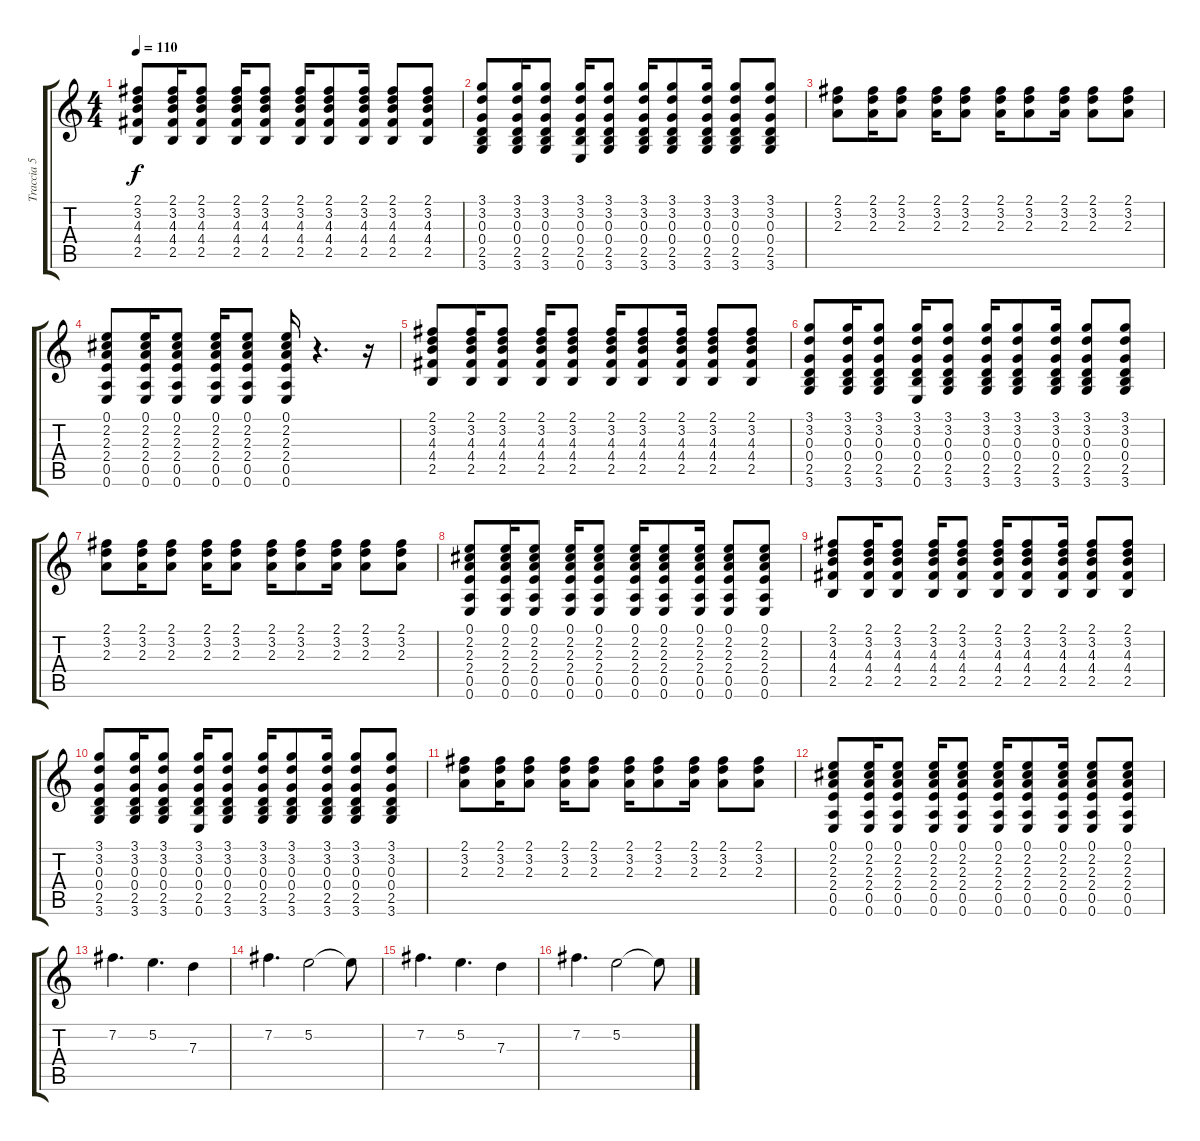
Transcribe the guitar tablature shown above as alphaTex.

\track ("Traccia 5" "Traccia 5") {instrument overdrivenguitar}
\staff {score tabs}
\tuning (E4 B3 G3 D3 A2 E2) {hide}
\ts (4 4)
\tempo 110
\clef g2
\ks c
(2.1 3.2 4.3 4.4 2.5).8{dy f} (2.1 3.2 4.3 4.4 2.5).16 (2.1 3.2 4.3 4.4 2.5).8 (2.1 3.2 4.3 4.4 2.5).16 (2.1 3.2 4.3 4.4 2.5).8 (2.1 3.2 4.3 4.4 2.5).16 (2.1 3.2 4.3 4.4 2.5).8 (2.1 3.2 4.3 4.4 2.5).16 (2.1 3.2 4.3 4.4 2.5).8 (2.1 3.2 4.3 4.4 2.5).8 |
(3.1 3.2 0.3 0.4 2.5 3.6).8 (3.1 3.2 0.3 0.4 2.5 3.6).16 (3.1 3.2 0.3 0.4 2.5 3.6).8 (3.1 3.2 0.3 0.4 2.5 0.6).16 (3.1 3.2 0.3 0.4 2.5 3.6).8 (3.1 3.2 0.3 0.4 2.5 3.6).16 (3.1 3.2 0.3 0.4 2.5 3.6).8 (3.1 3.2 0.3 0.4 2.5 3.6).16 (3.1 3.2 0.3 0.4 2.5 3.6).8 (3.1 3.2 0.3 0.4 2.5 3.6).8 |
(2.1 3.2 2.3).8 (2.1 3.2 2.3).16 (2.1 3.2 2.3).8 (2.1 3.2 2.3).16 (2.1 3.2 2.3).8 (2.1 3.2 2.3).16 (2.1 3.2 2.3).8 (2.1 3.2 2.3).16 (2.1 3.2 2.3).8 (2.1 3.2 2.3).8 |
(0.1 2.2 2.3 2.4 0.5 0.6).8 (0.1 2.2 2.3 2.4 0.5 0.6).16 (0.1 2.2 2.3 2.4 0.5 0.6).8 (0.1 2.2 2.3 2.4 0.5 0.6).16 (0.1 2.2 2.3 2.4 0.5 0.6).8 (0.1 2.2 2.3 2.4 0.5 0.6).16 r.4{d} r.16 |
(2.1 3.2 4.3 4.4 2.5).8 (2.1 3.2 4.3 4.4 2.5).16 (2.1 3.2 4.3 4.4 2.5).8 (2.1 3.2 4.3 4.4 2.5).16 (2.1 3.2 4.3 4.4 2.5).8 (2.1 3.2 4.3 4.4 2.5).16 (2.1 3.2 4.3 4.4 2.5).8 (2.1 3.2 4.3 4.4 2.5).16 (2.1 3.2 4.3 4.4 2.5).8 (2.1 3.2 4.3 4.4 2.5).8 |
(3.1 3.2 0.3 0.4 2.5 3.6).8 (3.1 3.2 0.3 0.4 2.5 3.6).16 (3.1 3.2 0.3 0.4 2.5 3.6).8 (3.1 3.2 0.3 0.4 2.5 0.6).16 (3.1 3.2 0.3 0.4 2.5 3.6).8 (3.1 3.2 0.3 0.4 2.5 3.6).16 (3.1 3.2 0.3 0.4 2.5 3.6).8 (3.1 3.2 0.3 0.4 2.5 3.6).16 (3.1 3.2 0.3 0.4 2.5 3.6).8 (3.1 3.2 0.3 0.4 2.5 3.6).8 |
(2.1 3.2 2.3).8 (2.1 3.2 2.3).16 (2.1 3.2 2.3).8 (2.1 3.2 2.3).16 (2.1 3.2 2.3).8 (2.1 3.2 2.3).16 (2.1 3.2 2.3).8 (2.1 3.2 2.3).16 (2.1 3.2 2.3).8 (2.1 3.2 2.3).8 |
(0.1 2.2 2.3 2.4 0.5 0.6).8 (0.1 2.2 2.3 2.4 0.5 0.6).16 (0.1 2.2 2.3 2.4 0.5 0.6).8 (0.1 2.2 2.3 2.4 0.5 0.6).16 (0.1 2.2 2.3 2.4 0.5 0.6).8 (0.1 2.2 2.3 2.4 0.5 0.6).16 (0.1 2.2 2.3 2.4 0.5 0.6).8 (0.1 2.2 2.3 2.4 0.5 0.6).16 (0.1 2.2 2.3 2.4 0.5 0.6).8 (0.1 2.2 2.3 2.4 0.5 0.6).8 |
(2.1 3.2 4.3 4.4 2.5).8 (2.1 3.2 4.3 4.4 2.5).16 (2.1 3.2 4.3 4.4 2.5).8 (2.1 3.2 4.3 4.4 2.5).16 (2.1 3.2 4.3 4.4 2.5).8 (2.1 3.2 4.3 4.4 2.5).16 (2.1 3.2 4.3 4.4 2.5).8 (2.1 3.2 4.3 4.4 2.5).16 (2.1 3.2 4.3 4.4 2.5).8 (2.1 3.2 4.3 4.4 2.5).8 |
(3.1 3.2 0.3 0.4 2.5 3.6).8 (3.1 3.2 0.3 0.4 2.5 3.6).16 (3.1 3.2 0.3 0.4 2.5 3.6).8 (3.1 3.2 0.3 0.4 2.5 0.6).16 (3.1 3.2 0.3 0.4 2.5 3.6).8 (3.1 3.2 0.3 0.4 2.5 3.6).16 (3.1 3.2 0.3 0.4 2.5 3.6).8 (3.1 3.2 0.3 0.4 2.5 3.6).16 (3.1 3.2 0.3 0.4 2.5 3.6).8 (3.1 3.2 0.3 0.4 2.5 3.6).8 |
(2.1 3.2 2.3).8 (2.1 3.2 2.3).16 (2.1 3.2 2.3).8 (2.1 3.2 2.3).16 (2.1 3.2 2.3).8 (2.1 3.2 2.3).16 (2.1 3.2 2.3).8 (2.1 3.2 2.3).16 (2.1 3.2 2.3).8 (2.1 3.2 2.3).8 |
(0.1 2.2 2.3 2.4 0.5 0.6).8 (0.1 2.2 2.3 2.4 0.5 0.6).16 (0.1 2.2 2.3 2.4 0.5 0.6).8 (0.1 2.2 2.3 2.4 0.5 0.6).16 (0.1 2.2 2.3 2.4 0.5 0.6).8 (0.1 2.2 2.3 2.4 0.5 0.6).16 (0.1 2.2 2.3 2.4 0.5 0.6).8 (0.1 2.2 2.3 2.4 0.5 0.6).16 (0.1 2.2 2.3 2.4 0.5 0.6).8 (0.1 2.2 2.3 2.4 0.5 0.6).8 |
7.2.4{d} 5.2.4{d} 7.3.4 |
7.2.4{d} 5.2.2 5.2{t}.8 |
7.2.4{d} 5.2.4{d} 7.3.4 |
7.2.4{d} 5.2.2 5.2{t}.8
